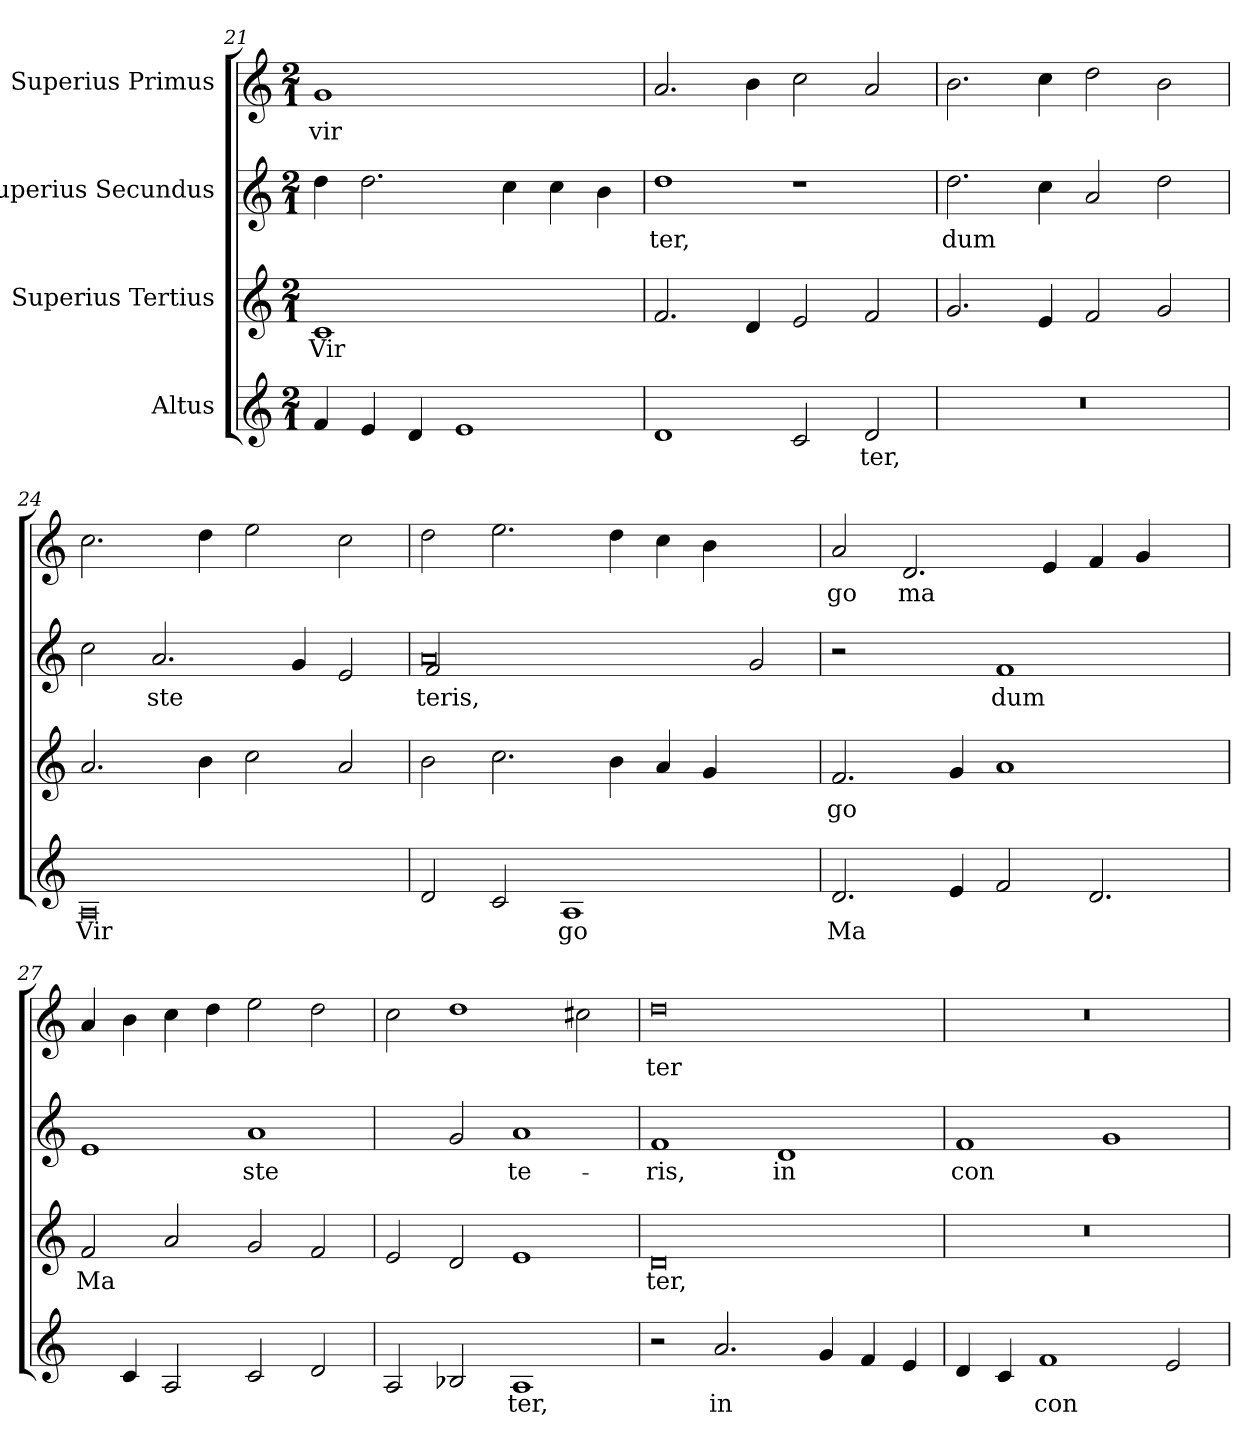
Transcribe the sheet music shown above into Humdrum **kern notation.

**kern	**text	**kern	**text	**kern	**text	**kern	**text
*part4	*part4	*part3	*part3	*part2	*part2	*part1	*part1
*staff4	*staff4	*staff3	*staff3	*staff2	*staff2	*staff1	*staff1
*I"Altus	*	*I"Superius Tertius	*	*I"Superius Secundus	*	*I"Superius Primus	*
*clefG2	*	*clefG2	*	*clefG2	*	*clefG2	*
*k[]	*	*k[]	*	*k[]	*	*k[]	*
*C:	*	*C:	*	*C:	*	*C:	*
*M2/1	*	*M2/1	*	*M2/1	*	*M2/1	*
=21	=21	=21	=21	=21	=21	=21	=21
!	!LO:LY:b:cj	!	!LO:LY:b:cj	!	!LO:LY:b:cj	!	!LO:LY:a:cj
4f/	.	1c	Vir	4dd\	.	1g	vir-
!	!LO:LY:b:cj	!	!	!	!LO:LY:b:cj	!	!
4e/	.	.	.	2.dd\	.	.	.
!	!LO:LY:b:cj	!	!	!	!	!	!
4d/	.	.	.	.	.	.	.
!	!LO:LY:b:cj	!	!	!	!	!	!
1e	.	.	.	.	.	.	.
!	!	!	!	!	!LO:LY:b:cj	!	!
.	.	2.ryy	.	4cc\	.	2.ryy	.
!	!	!	!	!	!LO:LY:b:cj	!	!
.	.	.	.	4cc\	.	.	.
!	!	!	!	!	!LO:LY:b:cj	!	!
.	.	.	.	4b\	.	.	.
=22	=22	=22	=22	=22	=22	=22	=22
!	!LO:LY:b:cj	!	!LO:LY:b:cj	!	!LO:LY:b:cj	!	!LO:LY:a:cj
1d	.	2.f/	.	1dd	ter,	2.a/	--
!	!	!	!LO:LY:b:cj	!	!	!	!LO:LY:a:cj
.	.	4d/	.	.	.	4b\	--
!	!LO:LY:b:cj	!	!LO:LY:b:cj	!	!	!	!LO:LY:a:cj
2c/	.	2e/	.	1r	.	2cc\	--
!	!LO:LY:b:cj	!	!LO:LY:b:cj	!	!	!	!LO:LY:a:cj
2d/	ter,	2f/	.	.	.	2a/	--
=23	=23	=23	=23	=23	=23	=23	=23
!	!	!	!LO:LY:b:cj	!	!LO:LY:b:cj	!	!LO:LY:a:cj
0r	.	2.g/	.	2.dd\	dum	2.b\	--
!	!	!	!LO:LY:b:cj	!	!LO:LY:b:cj	!	!LO:LY:a:cj
.	.	4e/	.	4cc\	.	4cc\	--
!	!	!	!LO:LY:b:cj	!	!LO:LY:b:cj	!	!LO:LY:a:cj
.	.	2f/	.	2a/	.	2dd\	--
!	!	!	!LO:LY:b:cj	!	!LO:LY:b:cj	!	!LO:LY:a:cj
.	.	2g/	.	2dd\	.	2b\	--
!!LO:LB:g=z
=24	=24	=24	=24	=24	=24	=24	=24
!	!LO:LY:b:cj	!	!LO:LY:b:cj	!	!LO:LY:b:cj	!	!LO:LY:b:cj
0A	Vir-	2.a/	.	2cc\	.	2.cc\	--
!	!	!	!	!	!LO:LY:b:cj	!	!
.	.	.	.	2.a/	ste-	.	.
!	!	!	!LO:LY:b:cj	!	!	!	!LO:LY:b:cj
.	.	4b\	.	.	.	4dd\	--
!	!	!	!LO:LY:b:cj	!	!	!	!LO:LY:b:cj
.	.	2cc\	.	.	.	2ee\	--
!	!	!	!	!	!LO:LY:b:cj	!	!
.	.	.	.	4g/	--	.	.
!	!	!	!LO:LY:b:cj	!	!LO:LY:b:cj	!	!LO:LY:b:cj
.	.	2a/	.	2e/	--	2cc\	--
=25	=25	=25	=25	=25	=25	=25	=25
!	!LO:LY:b:cj	!	!LO:LY:b:cj	!	!LO:LY:b:cj	!	!LO:LY:b:cj
*	*	*	*	*^	*	*	*
2d/	--	2b\	.	0a	2f/	-teris,-	2dd\	--
!	!LO:LY:b:cj	!	!LO:LY:b:cj	!	!	!	!	!LO:LY:b:cj
2c/	--	2.cc\	.	.	0ryy	.	2.ee\	--
!	!LO:LY:b:cj	!	!	!	!	!	!	!
1A	-go	.	.	.	.	.	.	.
!	!	!	!LO:LY:b:cj	!	!	!	!	!LO:LY:b:cj
.	.	4b\	.	.	.	.	4dd\	--
!	!	!	!LO:LY:b:cj	!	!	!	!	!LO:LY:b:cj
.	.	4a/	.	.	.	.	4cc\	--
!	!	!	!LO:LY:b:cj	!	!	!	!	!LO:LY:b:cj
.	.	4g/	.	.	.	.	4b\	--
!	!	!	!	!	!	!LO:LY:b:cj	!	!
2ryy	.	2ryy	.	2g/	.	-	2ryy	.
*	*	*	*	*v	*v	*	*	*
=26	=26	=26	=26	=26	=26	=26	=26
!	!LO:LY:b:cj	!	!LO:LY:b:cj	!	!	!	!LO:LY:b:cj
2.d/	Ma-	2.f/	go	2r	.	2a/	-go
!	!	!	!	!	!	!	!LO:LY:b:cj
.	.	.	.	2ryy	.	2.d/	ma
!	!LO:LY:b:cj	!	!LO:LY:b:cj	!	!	!	!
4e/	--	4g/	.	.	.	.	.
!	!	!	!LO:LY:b:cj	!	!LO:LY:b:cj	!	!
2f/	.	1a	.	1f	dum	.	.
!	!	!	!	!	!	!	!LO:LY:b:cj
.	.	.	.	.	.	4e/	.
!	!LO:LY:b:cj	!	!	!	!	!	!LO:LY:b:cj
2.d/	--	.	.	.	.	4f/	.
!	!	!	!	!	!	!	!LO:LY:b:cj
.	.	.	.	.	.	4g/	.
.	.	4ryy	.	4ryy	.	4ryy	.
=27	=27	=27	=27	=27	=27	=27	=27
!	!	!	!LO:LY:b:cj	!	!LO:LY:b:cj	!	!LO:LY:b:cj
4ryy	.	2f/	Ma-	1e	.	4a/	.
!	!LO:LY:b:cj	!	!	!	!	!	!LO:LY:b:cj
4c/	--	.	.	.	.	4b\	.
!	!LO:LY:b:cj	!	!LO:LY:b:cj	!	!	!	!LO:LY:b:cj
2A/	--	2a/	--	.	.	4cc\	.
!	!	!	!	!	!	!	!LO:LY:b:cj
.	.	.	.	.	.	4dd\	.
!	!LO:LY:b:cj	!	!LO:LY:b:cj	!	!LO:LY:b:cj	!	!LO:LY:b:cj
2c/	--	2g/	--	1a	ste-	2ee\	.
!	!LO:LY:b:cj	!	!LO:LY:b:cj	!	!	!	!LO:LY:b:cj
2d/	--	2f/	--	.	.	2dd\	.
=28	=28	=28	=28	=28	=28	=28	=28
!	!LO:LY:b:cj	!	!LO:LY:b:cj	!	!	!	!LO:LY:b:cj
2A/	--	2e/	--	2ryy	.	2cc\	.
!	!LO:LY:b:cj	!	!LO:LY:b:cj	!	!LO:LY:b:cj	!	!LO:LY:b:cj
2B-/	--	2d/	--	2g/	--	1dd	.
!	!LO:LY:b:cj	!	!LO:LY:b:cj	!	!LO:LY:b:cj	!	!
1A	-ter,	1e	--	1a	-te-	.	.
!	!	!	!	!	!	!	!LO:LY:b:cj
.	.	.	.	.	.	2cc#\	.
=29	=29	=29	=29	=29	=29	=29	=29
!	!	!	!LO:LY:b:cj	!	!LO:LY:b:cj	!	!LO:LY:b:cj
2r	.	0d	-ter,	1f	-ris,	0dd	ter
!	!LO:LY:b:cj	!	!	!	!	!	!
2.a/	in	.	.	.	.	.	.
!	!	!	!	!	!LO:LY:b:cj	!	!
.	.	.	.	1d	in	.	.
!	!LO:LY:b:cj	!	!	!	!	!	!
4g/	.	.	.	.	.	.	.
!	!LO:LY:b:cj	!	!	!	!	!	!
4f/	.	.	.	.	.	.	.
!	!LO:LY:b:cj	!	!	!	!	!	!
4e/	.	.	.	.	.	.	.
!!LO:LB:g=z
=30	=30	=30	=30	=30	=30	=30	=30
!	!LO:LY:b:cj	!	!	!	!LO:LY:b:cj	!	!
4d/	.	0r	.	1f	con-	0r	.
!	!LO:LY:b:cj	!	!	!	!	!	!
4c/	.	.	.	.	.	.	.
!	!LO:LY:b:cj	!	!	!	!	!	!
1f	con	.	.	.	.	.	.
!	!	!	!	!	!LO:LY:b:cj	!	!
.	.	.	.	1g	--	.	.
!	!LO:LY:b:cj	!	!	!	!	!	!
2e/	.	.	.	.	.	.	.
=	=	=	=	=	=	=	=
*-	*-	*-	*-	*-	*-	*-	*-
